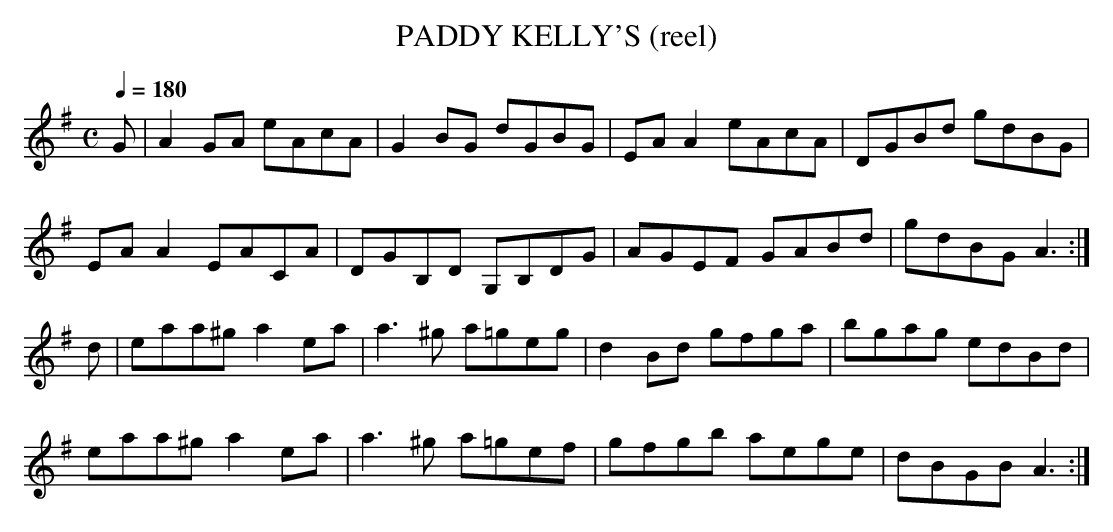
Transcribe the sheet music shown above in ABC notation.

X:1
T:PADDY KELLY'S (reel)
Q:1/4=180
M:C
K:G %Ador
G|A2GA eAcA|G2BG dGBG|EAA2 eAcA|DGBd gdBG|
EAA2 EACA|DGB,D G,B,DG|AGEF GABd|gdBG A3 :|
d|eaa^g a2ea|a3^g a=geg|d2Bd gfga|bgag edBd|
eaa^g a2ea|a3^g a=gef|gfgb aege|dBGB A3 :|
